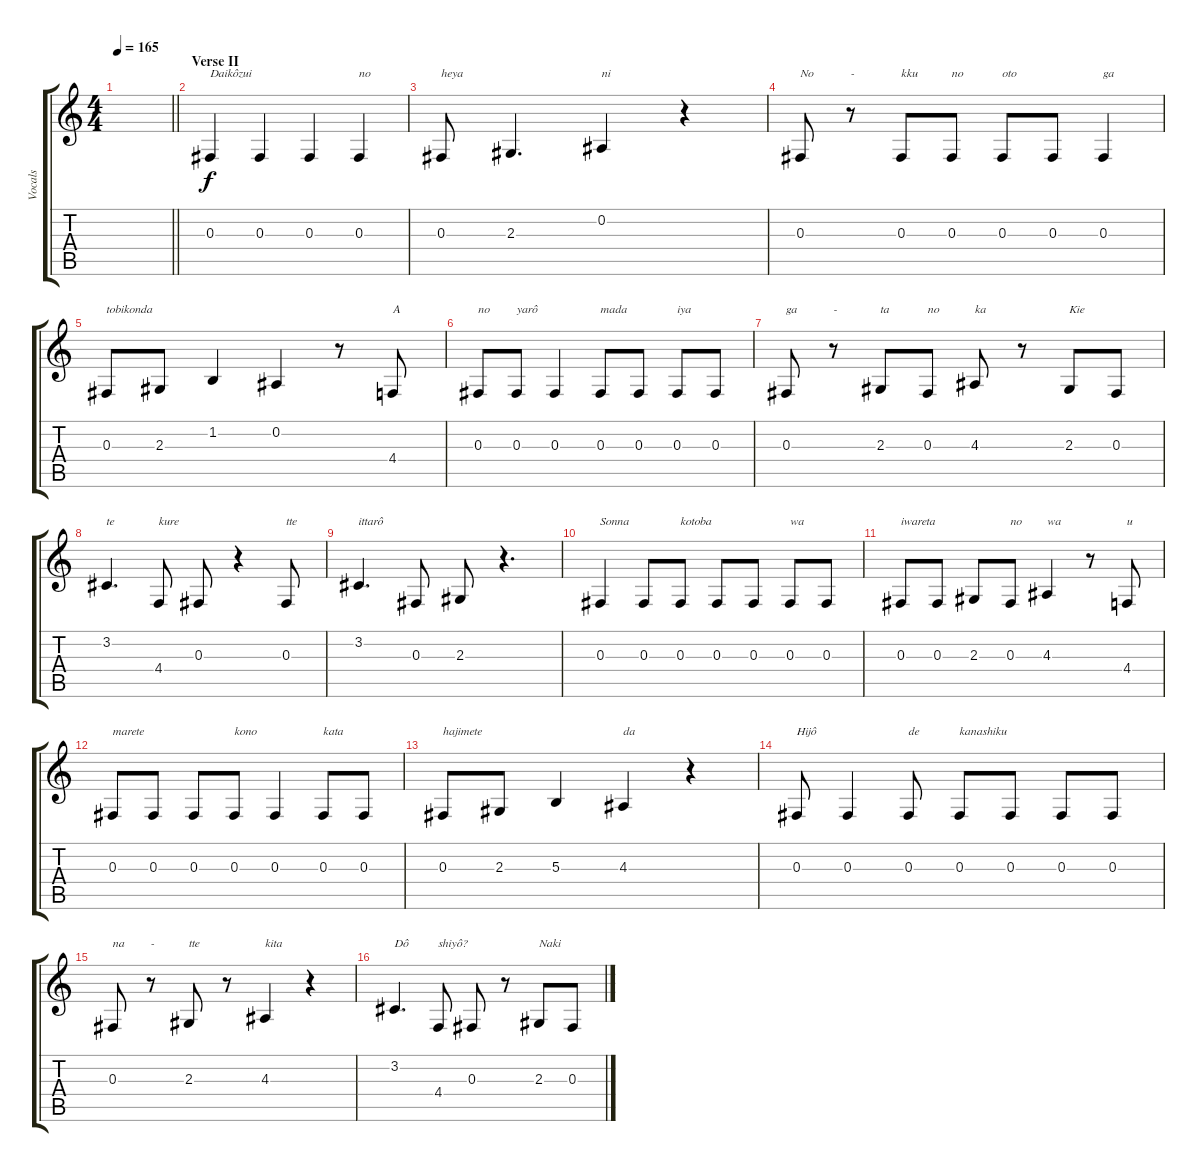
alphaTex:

\track ("Vocals" "Vocals") {instrument lead2sawtooth}
\staff {score tabs}
\tuning (Eb4 Bb3 Gb3 Db3 Ab2 Eb2) {hide}
\ts (4 4)
\tempo 165
\clef g2
\barLineRight lightlight
\ks c
|
\section ("" "Verse II")
0.3.4{txt "Daikôzui"} 0.3.4 0.3.4 0.3.4{txt "no"} |
0.3.8{txt "heya"} 2.3.4{d} 0.2.4{txt "ni"} r.4 |
0.3.8{txt "No"} r.8{txt "-"} 0.3.8{txt "kku"} 0.3.8{txt "no"} 0.3.8{txt "oto"} 0.3.8 0.3.4{txt "ga"} |
0.3.8{txt "tobikonda"} 2.3.8 1.2.4 0.2.4 r.8 4.4.8{txt "A"} |
0.3.8{txt "no"} 0.3.8{txt "yarô"} 0.3.4 0.3.8{txt "mada"} 0.3.8 0.3.8{txt "iya"} 0.3.8 |
0.3.8{txt "ga"} r.8{txt "-"} 2.3.8{txt "ta"} 0.3.8{txt "no"} 4.3.8{txt "ka"} r.8 2.3.8{txt "Kie"} 0.3.8 |
3.2.4{d txt "te"} 4.4.8{txt "kure"} 0.3.8 r.4 0.3.8{txt "tte"} |
3.2.4{d txt "ittarô"} 0.3.8 2.3.8 r.4{d} |
0.3.4{txt "Sonna"} 0.3.8 0.3.8{txt "kotoba"} 0.3.8 0.3.8 0.3.8{txt "wa"} 0.3.8 |
0.3.8{txt "iwareta"} 0.3.8 2.3.8 0.3.8{txt "no"} 4.3.4{txt "wa"} r.8 4.4.8{txt "u"} |
0.3.8{txt "marete"} 0.3.8 0.3.8 0.3.8{txt "kono"} 0.3.4 0.3.8{txt "kata"} 0.3.8 |
0.3.8{txt "hajimete"} 2.3.8 5.3.4 4.3.4{txt "da"} r.4 |
0.3.8{txt "Hijô"} 0.3.4 0.3.8{txt "de"} 0.3.8{txt "kanashiku"} 0.3.8 0.3.8 0.3.8 |
0.3.8{txt "na"} r.8{txt "-"} 2.3.8{txt "tte"} r.8 4.3.4{txt "kita"} r.4 |
3.2.4{d txt "Dô"} 4.4.8{txt "shiyô?"} 0.3.8 r.8 2.3.8{txt "Naki"} 0.3.8
